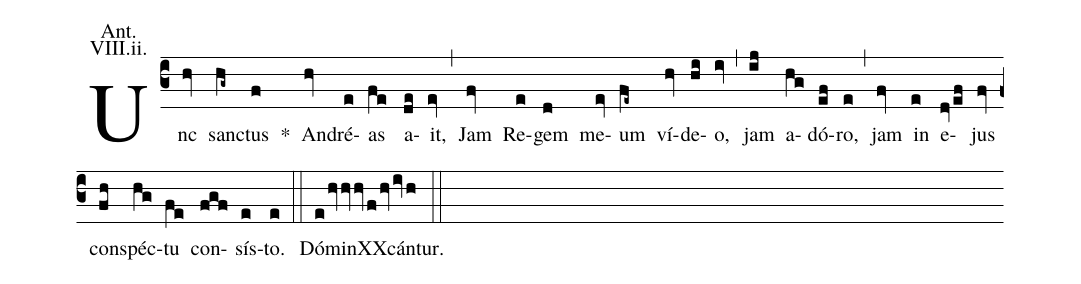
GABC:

annotation: Ant.;
annotation: VIII.ii.;
%%
(c3)
Unc(hv) sanc(hg~)tus(f) *() An(hv)dré(e)as(fe) a(de)it,(ev) (,)
Jam(fv) Re(e)gem(d) me(ev)um(fe~) ví(hv)de(hi)o,(iv) (,)
jam(ij) a(hg)dó(ef)ro,(e) (,)
jam(fv) in(e) e(dvef)jus(fv) con(fh)spéc(hg)tu(fe) con(fgf)sís(e)to.(e) (::)

DóminXXcántur.(ehvhvhvfhvivh) (::)
